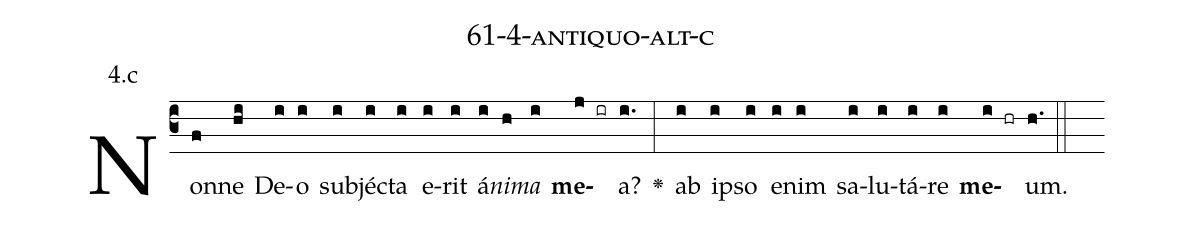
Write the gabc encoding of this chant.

name: 61-4-antiquo-alt-c;
annotation: 4.c;
%%
(c3)Non(f)ne(hi) De(i)o(i) sub(i)jéc(i)ta(i) e(i)rit(i) á(i)<i>ni</i>(h)<i>ma</i>(i) <b>me</b>(j ir)a?(i.) <v>\greheightstar</v>(:) ab(i) ip(i)so(i) e(i)nim(i) sa(i)lu(i)tá(i)re(i) <b>me</b>(i hr)um.(h.) (::)


%E(i) u(i) o(i) u(i) a(i) e.(h.) (::)
